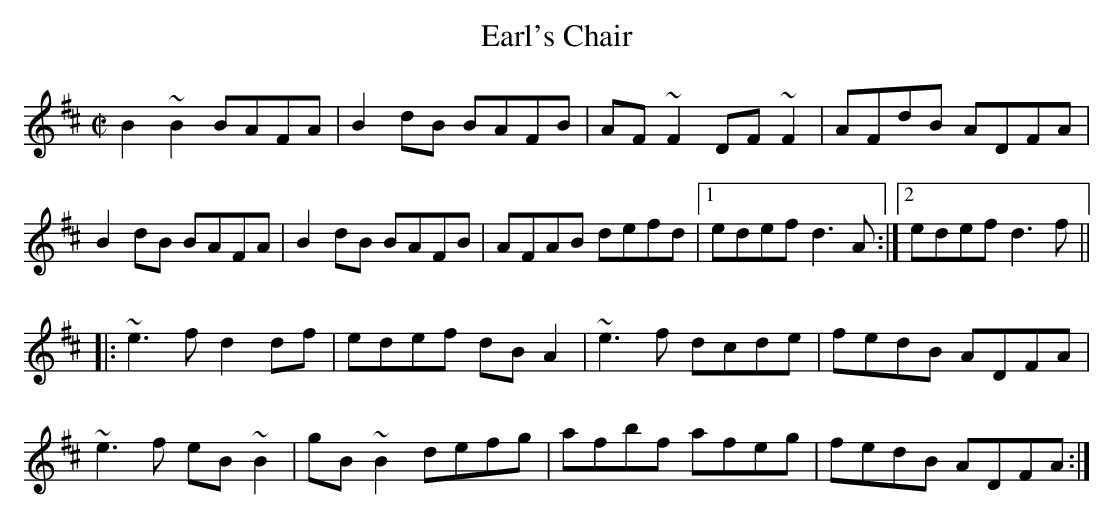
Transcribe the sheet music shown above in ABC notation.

X:1
T:Earl's Chair
M:C|
K:Bm
B2~B2 BAFA|B2dB BAFB|AF~F2 DF~F2|AFdB ADFA|
B2dB BAFA|B2dB BAFB|AFAB defd|1 edef d3A:|2 edef d3f||
|:~e3f d2df|edef dBA2|~e3f dcde|fedB ADFA|
~e3f eB~B2|gB~B2 defg|afbf afeg|fedB ADFA:|
